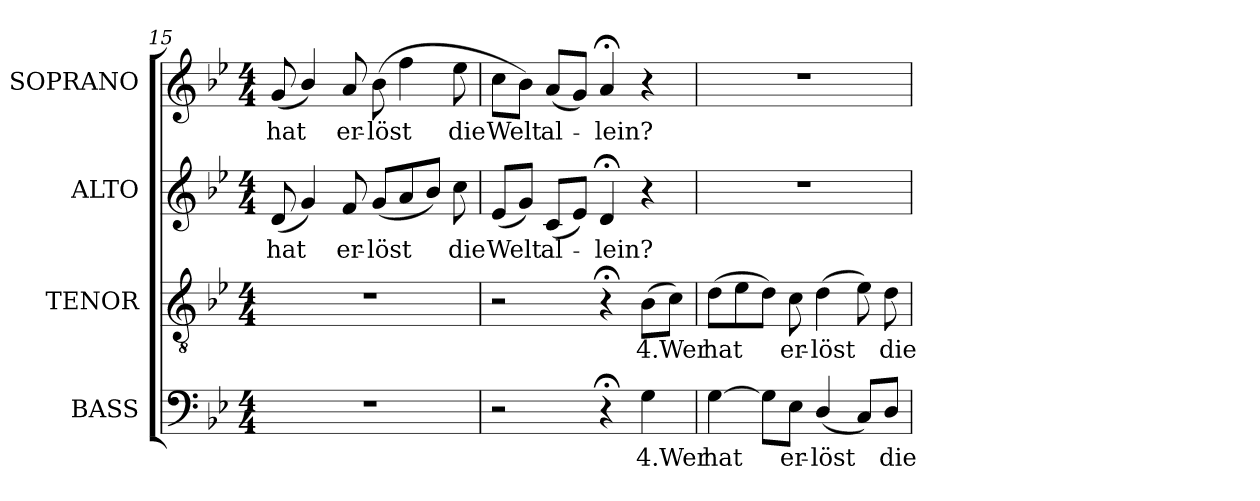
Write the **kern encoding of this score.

**kern	**text	**kern	**text	**kern	**text	**kern	**text
*part4	*part4	*part3	*part3	*part2	*part2	*part1	*part1
*staff4	*staff4	*staff3	*staff3	*staff2	*staff2	*staff1	*staff1
*I"BASS	*	*I"TENOR	*	*I"ALTO	*	*I"SOPRANO	*
*I'B.	*	*I'T.	*	*I'A.	*	*I'S.	*
*clefF4	*	*clefGv2	*	*clefG2	*	*clefG2	*
*	*	*ITrd7c12	*	*	*	*	*
*k[b-e-]	*	*k[b-e-]	*	*k[b-e-]	*	*k[b-e-]	*
*B-:	*	*B-:	*	*B-:	*	*B-:	*
*M4/4	*	*M4/4	*	*M4/4	*	*M4/4	*
=15	=15	=15	=15	=15	=15	=15	=15
!	!	!	!	!	!LO:LY:b:color=#000000	!	!
!	!	!	!	!	!	!	!LO:LY:b:color=#000000
1r	.	1r	.	(8di/	hat	(8gi/	hat
.	.	.	.	4gi/)	.	4b-i/)	.
!	!	!	!	!	!LO:LY:b:color=#000000	!	!
!	!	!	!	!	!	!	!LO:LY:b:color=#000000
.	.	.	.	8fi/	er-	8ai/	er-
!	!	!	!	!	!LO:LY:b:color=#000000	!	!
!	!	!	!	!	!	!	!LO:LY:b:color=#000000
.	.	.	.	(8gi/L	-löst	(8b-i\	-löst
.	.	.	.	8ai/	.	4ffi\	.
.	.	.	.	8b-i/J)	.	.	.
!	!	!	!	!	!LO:LY:b:color=#000000	!	!
!	!	!	!	!	!	!	!LO:LY:b:color=#000000
.	.	.	.	8cci\	die	8ee-i\	die
=16	=16	=16	=16	=16	=16	=16	=16
!	!	!	!	!	!LO:LY:b:color=#000000	!	!
!	!	!	!	!	!	!	!LO:LY:b:color=#000000
2r	.	2r	.	(8e-i/L	Welt	8cci\L	Welt
.	.	.	.	8gi/J)	.	8b-i\J)	.
!	!	!	!	!	!LO:LY:b:color=#000000	!	!
!	!	!	!	!	!	!	!LO:LY:b:color=#000000
.	.	.	.	(8ci/L	al-	(8ai/L	al-
.	.	.	.	8e-i/J)	.	8gi/J)	.
!	!	!	!	!	!LO:LY:b:color=#000000	!	!
!	!	!	!	!	!	!	!LO:LY:b:color=#000000
4r;	.	4r;	.	4d;i/	-lein?	4a;i/	-lein?
!	!LO:LY:b:color=#000000	!	!	!	!	!	!
!	!	!	!LO:LY:b:color=#000000	!	!	!	!
4Gi\	4.Wer	(8BB-i\L	4.Wer	4r	.	4r	.
.	.	8Ci\J)	.	.	.	.	.
!!LO:LB:g=z
=17	=17	=17	=17	=17	=17	=17	=17
!	!LO:LY:b:color=#000000	!	!	!	!	!	!
!	!	!	!LO:LY:b:color=#000000	!	!	!	!
[>4Gi\	hat	(8Di\L	hat	1r	.	1r	.
.	.	8E-i\	.	.	.	.	.
8Gi\L]	.	8Di\J)	.	.	.	.	.
!	!LO:LY:b:color=#000000	!	!	!	!	!	!
!	!	!	!LO:LY:b:color=#000000	!	!	!	!
8E-i\J	er-	8Ci\	er-	.	.	.	.
!	!LO:LY:b:color=#000000	!	!	!	!	!	!
!	!	!	!LO:LY:b:color=#000000	!	!	!	!
(4Di/	-löst	(4Di\	-löst	.	.	.	.
8Ci/L)	.	8E-i\)	.	.	.	.	.
!	!LO:LY:b:color=#000000	!	!	!	!	!	!
!	!	!	!LO:LY:b:color=#000000	!	!	!	!
8Di/J	die	8Di\	die	.	.	.	.
=	=	=	=	=	=	=	=
*-	*-	*-	*-	*-	*-	*-	*-
